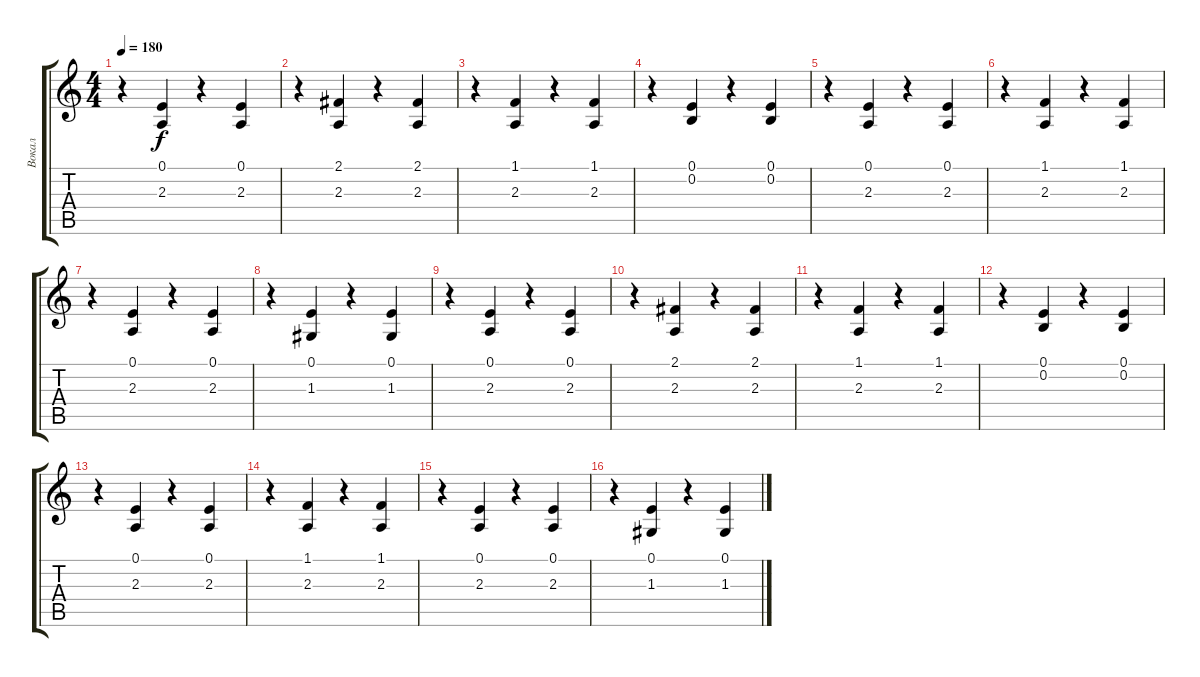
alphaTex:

\track ("Вокал" "Вокал") {instrument brightacousticpiano}
\staff {score tabs}
\tuning (E4 B3 G3 D3 A2 E2) {hide}
\ts (4 4)
\tempo 180
\clef g2
\ks c
r.4{dy f} (0.1 2.3).4 r.4 (0.1 2.3).4 |
r.4 (2.1 2.3).4 r.4 (2.1 2.3).4 |
r.4 (1.1 2.3).4 r.4 (1.1 2.3).4 |
r.4 (0.1 0.2).4 r.4 (0.1 0.2).4 |
r.4 (0.1 2.3).4 r.4 (0.1 2.3).4 |
r.4 (1.1 2.3).4 r.4 (1.1 2.3).4 |
r.4 (0.1 2.3).4 r.4 (0.1 2.3).4 |
r.4 (0.1 1.3).4 r.4 (0.1 1.3).4 |
r.4 (0.1 2.3).4 r.4 (0.1 2.3).4 |
r.4 (2.1 2.3).4 r.4 (2.1 2.3).4 |
r.4 (1.1 2.3).4 r.4 (1.1 2.3).4 |
r.4 (0.1 0.2).4 r.4 (0.1 0.2).4 |
r.4 (0.1 2.3).4 r.4 (0.1 2.3).4 |
r.4 (1.1 2.3).4 r.4 (1.1 2.3).4 |
r.4 (0.1 2.3).4 r.4 (0.1 2.3).4 |
r.4 (0.1 1.3).4 r.4 (0.1 1.3).4
